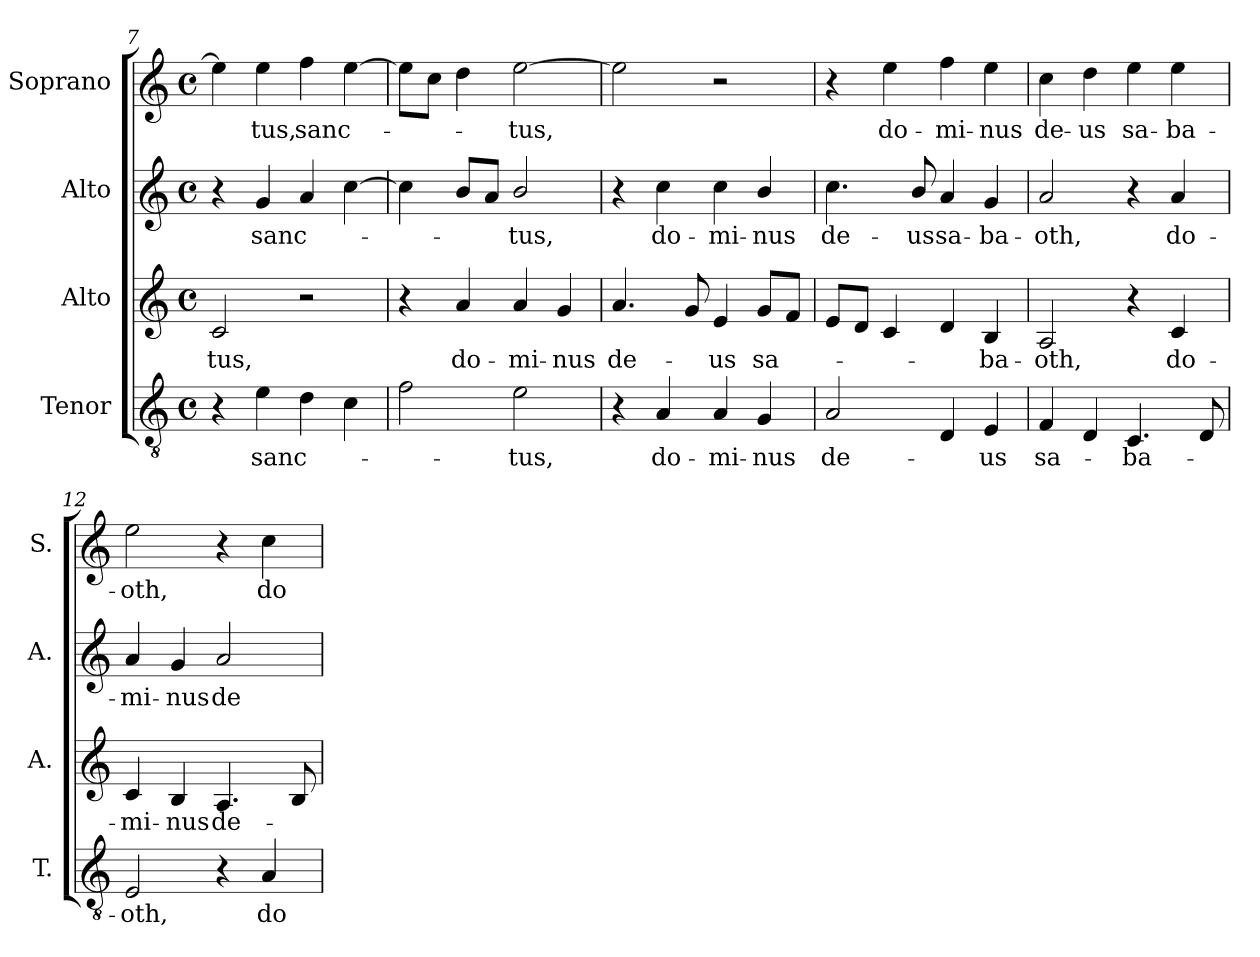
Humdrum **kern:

**kern	**text	**kern	**text	**kern	**text	**kern	**text
*part4	*part4	*part3	*part3	*part2	*part2	*part1	*part1
*staff4	*staff4	*staff3	*staff3	*staff2	*staff2	*staff1	*staff1
*I"Tenor	*	*I"Alto	*	*I"Alto	*	*I"Soprano	*
*I'T.	*	*I'A.	*	*I'A.	*	*I'S.	*
!!LO:LB:g=z
*clefGv2	*	*clefG2	*	*clefG2	*	*clefG2	*
*ITrd7c12	*	*	*	*	*	*	*
*k[]	*	*k[]	*	*k[]	*	*k[]	*
*C:	*	*C:	*	*C:	*	*C:	*
*M4/4	*	*M4/4	*	*M4/4	*	*M4/4	*
*met(c)	*	*met(c)	*	*met(c)	*	*met(c)	*
=7	=7	=7	=7	=7	=7	=7	=7
!	!	!	!LO:LY:b:color=#000000	!	!	!	!
4r	.	2ci/	-tus,	4r	.	4eei\]	.
!	!LO:LY:b:color=#000000	!	!	!	!	!	!
!	!	!	!	!	!LO:LY:b:color=#000000	!	!
!	!	!	!	!	!	!	!LO:LY:b:color=#000000
4Ei\	sanc-	.	.	4gi/	sanc-	4eei\	-tus,
!	!	!	!	!	!	!	!LO:LY:b:color=#000000
4Di\	.	2r	.	4ai/	.	4ffi\	sanc-
4Ci\	.	.	.	[4cci\	.	[4eei\	.
=8	=8	=8	=8	=8	=8	=8	=8
2Fi\	.	4r	.	4cci\]	.	8eei\L]	.
.	.	.	.	.	.	8cci\J	.
!	!	!	!LO:LY:b:color=#000000	!	!	!	!
.	.	4ai/	do-	8bi/L	.	4ddi\	.
.	.	.	.	8ai/J	.	.	.
!	!LO:LY:b:color=#000000	!	!	!	!	!	!
!	!	!	!LO:LY:b:color=#000000	!	!	!	!
!	!	!	!	!	!LO:LY:b:color=#000000	!	!
!	!	!	!	!	!	!	!LO:LY:b:color=#000000
2Ei\	-tus,	4ai/	-mi-	2bi/	-tus,	[2eei\	-tus,
!	!	!	!LO:LY:b:color=#000000	!	!	!	!
.	.	4gi/	-nus	.	.	.	.
=9	=9	=9	=9	=9	=9	=9	=9
!	!	!	!LO:LY:b:color=#000000	!	!	!	!
4r	.	4.ai/	de-	4r	.	2eei\]	.
!	!LO:LY:b:color=#000000	!	!	!	!	!	!
!	!	!	!	!	!LO:LY:b:color=#000000	!	!
4AAi/	do-	.	.	4cci\	do-	.	.
.	.	8gi/	.	.	.	.	.
!	!LO:LY:b:color=#000000	!	!	!	!	!	!
!	!	!	!LO:LY:b:color=#000000	!	!	!	!
!	!	!	!	!	!LO:LY:b:color=#000000	!	!
4AAi/	-mi-	4ei/	-us	4cci\	-mi-	2r	.
!	!LO:LY:b:color=#000000	!	!	!	!	!	!
!	!	!	!LO:LY:b:color=#000000	!	!	!	!
!	!	!	!	!	!LO:LY:b:color=#000000	!	!
4GGi/	-nus	8gi/L	sa-	4bi/	-nus	.	.
.	.	8fi/J	.	.	.	.	.
=10	=10	=10	=10	=10	=10	=10	=10
!	!LO:LY:b:color=#000000	!	!	!	!	!	!
!	!	!	!	!	!LO:LY:b:color=#000000	!	!
2AAi/	de-	8ei/L	.	4.cci\	de-	4r	.
.	.	8di/J	.	.	.	.	.
!	!	!	!	!	!	!	!LO:LY:b:color=#000000
.	.	4ci/	.	.	.	4eei\	do-
!	!	!	!	!	!LO:LY:b:color=#000000	!	!
.	.	.	.	8bi/	-us	.	.
!	!	!	!	!	!LO:LY:b:color=#000000	!	!
!	!	!	!	!	!	!	!LO:LY:b:color=#000000
4DDi/	.	4di/	.	4ai/	sa-	4ffi\	-mi-
!	!LO:LY:b:color=#000000	!	!	!	!	!	!
!	!	!	!LO:LY:b:color=#000000	!	!	!	!
!	!	!	!	!	!LO:LY:b:color=#000000	!	!
!	!	!	!	!	!	!	!LO:LY:b:color=#000000
4EEi/	-us	4Bi/	-ba-	4gi/	-ba-	4eei\	-nus
=11	=11	=11	=11	=11	=11	=11	=11
!	!LO:LY:b:color=#000000	!	!	!	!	!	!
!	!	!	!LO:LY:b:color=#000000	!	!	!	!
!	!	!	!	!	!LO:LY:b:color=#000000	!	!
!	!	!	!	!	!	!	!LO:LY:b:color=#000000
4FFi/	sa-	2Ai/	-oth,	2ai/	-oth,	4cci\	de-
!	!	!	!	!	!	!	!LO:LY:b:color=#000000
4DDi/	.	.	.	.	.	4ddi\	-us
!	!LO:LY:b:color=#000000	!	!	!	!	!	!
!	!	!	!	!	!	!	!LO:LY:b:color=#000000
4.CCi/	-ba-	4r	.	4r	.	4eei\	sa-
!	!	!	!LO:LY:b:color=#000000	!	!	!	!
!	!	!	!	!	!LO:LY:b:color=#000000	!	!
!	!	!	!	!	!	!	!LO:LY:b:color=#000000
.	.	4ci/	do-	4ai/	do-	4eei\	-ba-
8DDi/	.	.	.	.	.	.	.
!!LO:LB:g=z
=12	=12	=12	=12	=12	=12	=12	=12
!	!LO:LY:b:color=#000000	!	!	!	!	!	!
!	!	!	!LO:LY:b:color=#000000	!	!	!	!
!	!	!	!	!	!LO:LY:b:color=#000000	!	!
!	!	!	!	!	!	!	!LO:LY:b:color=#000000
2EEi/	-oth,	4ci/	-mi-	4ai/	-mi-	2eei\	-oth,
!	!	!	!LO:LY:b:color=#000000	!	!	!	!
!	!	!	!	!	!LO:LY:b:color=#000000	!	!
.	.	4Bi/	-nus	4gi/	-nus	.	.
!	!	!	!LO:LY:b:color=#000000	!	!	!	!
!	!	!	!	!	!LO:LY:b:color=#000000	!	!
4r	.	4.Ai/	de-	2ai/	de-	4r	.
!	!LO:LY:b:color=#000000	!	!	!	!	!	!
!	!	!	!	!	!	!	!LO:LY:b:color=#000000
4AAi/	do-	.	.	.	.	4cci\	do-
.	.	8Bi/	.	.	.	.	.
=	=	=	=	=	=	=	=
*-	*-	*-	*-	*-	*-	*-	*-
